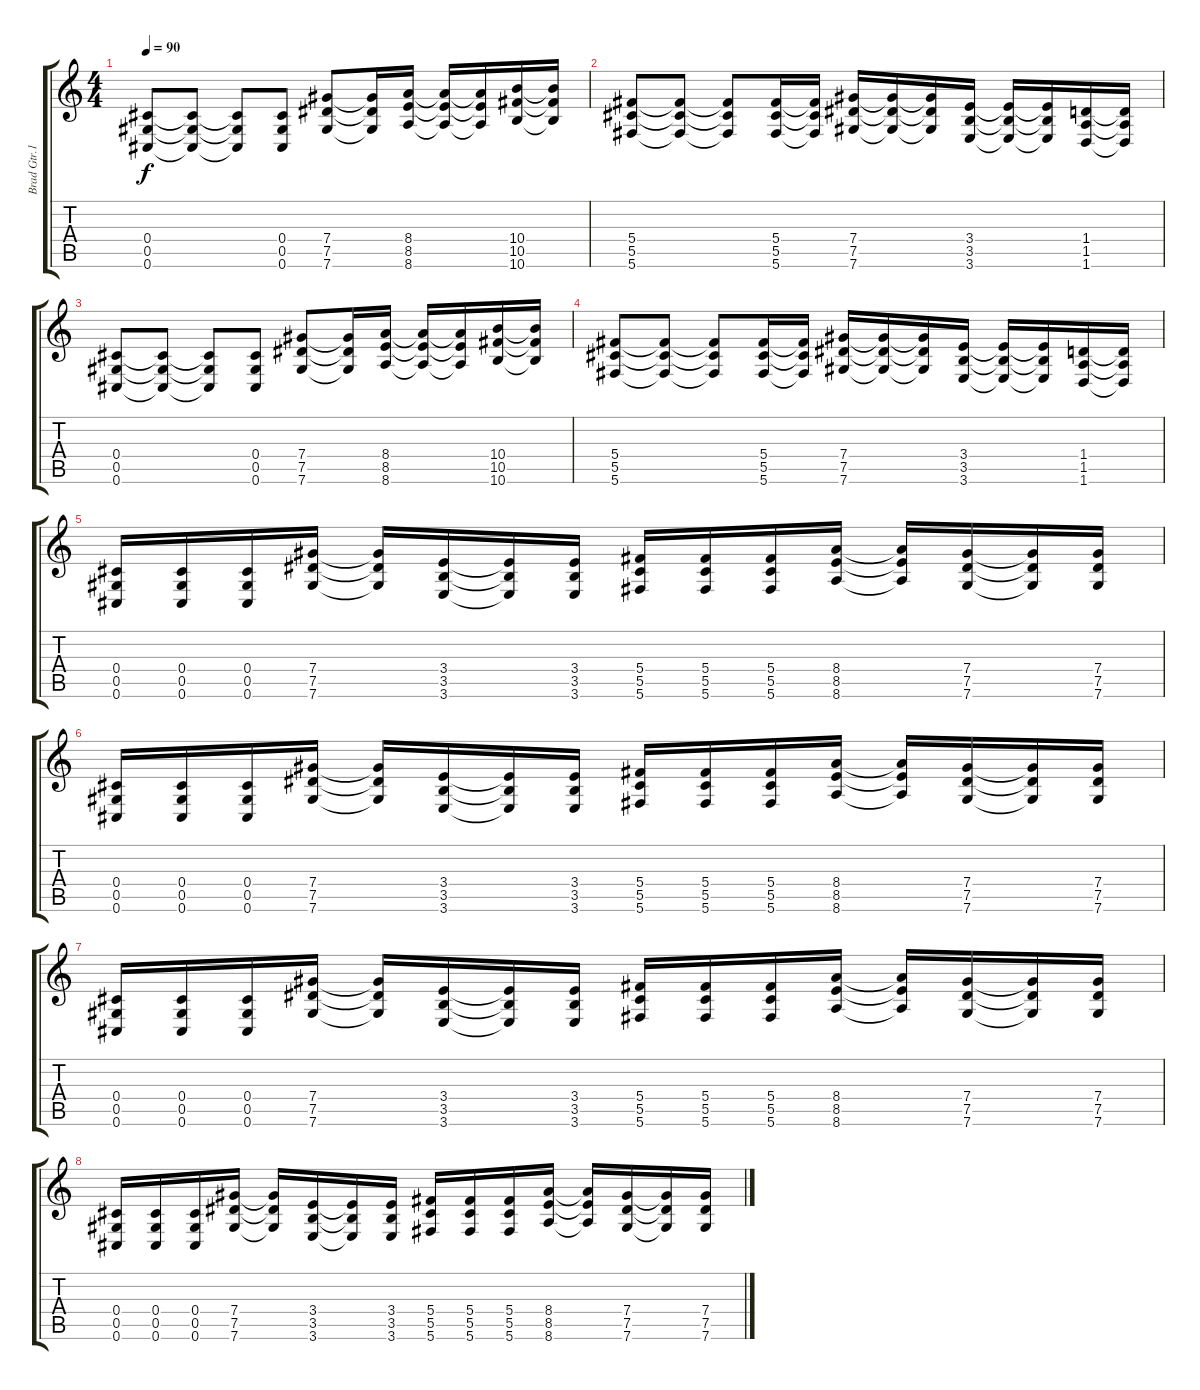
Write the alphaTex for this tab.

\track ("Brad Gtr.1" "Brad Gtr.1") {instrument distortionguitar}
\staff {score tabs}
\tuning (Eb4 Bb3 Gb3 Db3 Ab2 Db2) {hide}
\ts (4 4)
\tempo 90
\clef g2
\ks c
(0.4 0.5 0.6).8{dy f} (0.4{t} 0.5{t} 0.6{t}).8 (0.4{t} 0.5{t} 0.6{t}).8 (0.4 0.5 0.6).8 (7.4 7.5 7.6).8 (7.4{t} 7.5{t} 7.6{t}).16 (8.4 8.5 8.6).16 (8.4{t} 8.5{t} 8.6{t}).16 (8.4{t} 8.5{t} 8.6{t}).16 (10.4 10.5 10.6).16 (10.4{t} 10.5{t} 10.6{t}).16 |
(5.4 5.5 5.6).8 (5.4{t} 5.5{t} 5.6{t}).8 (5.4{t} 5.5{t} 5.6{t}).8 (5.4 5.5 5.6).16 (5.4{t} 5.5{t} 5.6{t}).16 (7.4 7.5 7.6).16 (7.4{t} 7.5{t} 7.6{t}).16 (7.4{t} 7.5{t} 7.6{t}).16 (3.4 3.5 3.6).16 (3.4{t} 3.5{t} 3.6{t}).16 (3.4{t} 3.5{t} 3.6{t}).16 (1.4 1.5 1.6).16 (1.4{t} 1.5{t} 1.6{t}).16 |
(0.4 0.5 0.6).8 (0.4{t} 0.5{t} 0.6{t}).8 (0.4{t} 0.5{t} 0.6{t}).8 (0.4 0.5 0.6).8 (7.4 7.5 7.6).8 (7.4{t} 7.5{t} 7.6{t}).16 (8.4 8.5 8.6).16 (8.4{t} 8.5{t} 8.6{t}).16 (8.4{t} 8.5{t} 8.6{t}).16 (10.4 10.5 10.6).16 (10.4{t} 10.5{t} 10.6{t}).16 |
(5.4 5.5 5.6).8 (5.4{t} 5.5{t} 5.6{t}).8 (5.4{t} 5.5{t} 5.6{t}).8 (5.4 5.5 5.6).16 (5.4{t} 5.5{t} 5.6{t}).16 (7.4 7.5 7.6).16 (7.4{t} 7.5{t} 7.6{t}).16 (7.4{t} 7.5{t} 7.6{t}).16 (3.4 3.5 3.6).16 (3.4{t} 3.5{t} 3.6{t}).16 (3.4{t} 3.5{t} 3.6{t}).16 (1.4 1.5 1.6).16 (1.4{t} 1.5{t} 1.6{t}).16 |
(0.4 0.5 0.6).16{volume 8} (0.4 0.5 0.6).16 (0.4 0.5 0.6).16 (7.4 7.5 7.6).16 (7.4{t} 7.5{t} 7.6{t}).16 (3.4 3.5 3.6).16 (3.4{t} 3.5{t} 3.6{t}).16 (3.4 3.5 3.6).16 (5.4 5.5 5.6).16 (5.4 5.5 5.6).16 (5.4 5.5 5.6).16 (8.4 8.5 8.6).16 (8.4{t} 8.5{t} 8.6{t}).16 (7.4 7.5 7.6).16 (7.4{t} 7.5{t} 7.6{t}).16 (7.4 7.5 7.6).16 |
(0.4 0.5 0.6).16 (0.4 0.5 0.6).16 (0.4 0.5 0.6).16 (7.4 7.5 7.6).16 (7.4{t} 7.5{t} 7.6{t}).16 (3.4 3.5 3.6).16 (3.4{t} 3.5{t} 3.6{t}).16 (3.4 3.5 3.6).16 (5.4 5.5 5.6).16 (5.4 5.5 5.6).16 (5.4 5.5 5.6).16 (8.4 8.5 8.6).16 (8.4{t} 8.5{t} 8.6{t}).16 (7.4 7.5 7.6).16 (7.4{t} 7.5{t} 7.6{t}).16 (7.4 7.5 7.6).16 |
(0.4 0.5 0.6).16 (0.4 0.5 0.6).16 (0.4 0.5 0.6).16 (7.4 7.5 7.6).16 (7.4{t} 7.5{t} 7.6{t}).16 (3.4 3.5 3.6).16 (3.4{t} 3.5{t} 3.6{t}).16 (3.4 3.5 3.6).16 (5.4 5.5 5.6).16 (5.4 5.5 5.6).16 (5.4 5.5 5.6).16 (8.4 8.5 8.6).16 (8.4{t} 8.5{t} 8.6{t}).16 (7.4 7.5 7.6).16 (7.4{t} 7.5{t} 7.6{t}).16 (7.4 7.5 7.6).16 |
(0.4 0.5 0.6).16 (0.4 0.5 0.6).16 (0.4 0.5 0.6).16 (7.4 7.5 7.6).16 (7.4{t} 7.5{t} 7.6{t}).16 (3.4 3.5 3.6).16 (3.4{t} 3.5{t} 3.6{t}).16 (3.4 3.5 3.6).16 (5.4 5.5 5.6).16 (5.4 5.5 5.6).16 (5.4 5.5 5.6).16 (8.4 8.5 8.6).16 (8.4{t} 8.5{t} 8.6{t}).16 (7.4 7.5 7.6).16 (7.4{t} 7.5{t} 7.6{t}).16 (7.4 7.5 7.6).16
